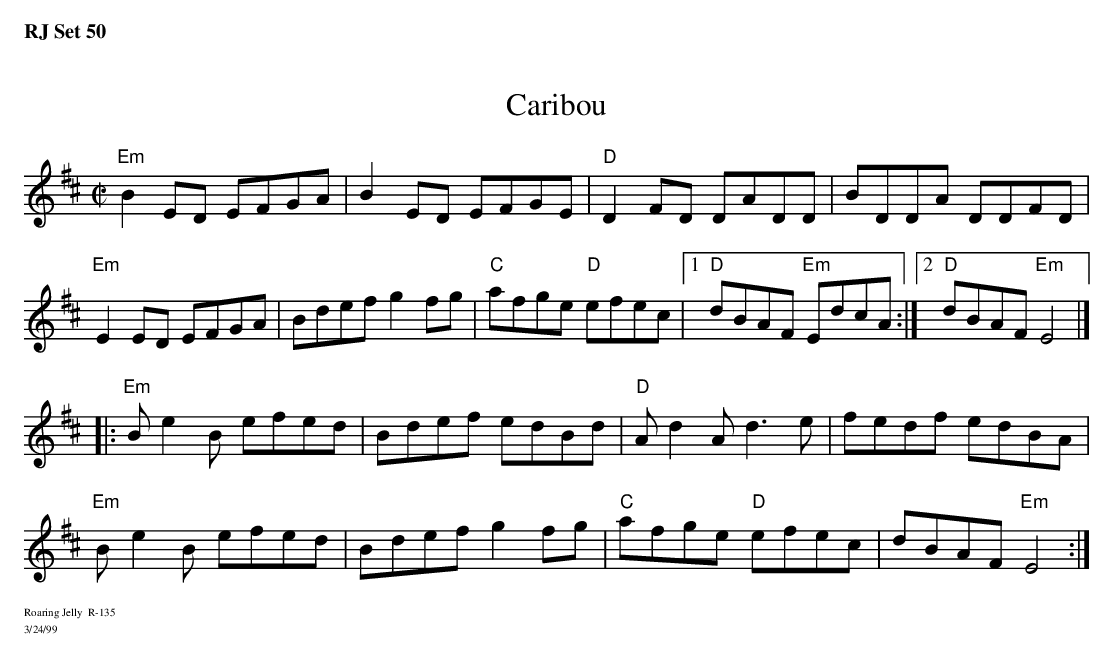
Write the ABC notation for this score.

X:1
T: Caribou
M: C|
K: Edor
"Em"B2ED EFGA| B2ED EFGE| "D"D2FD DADD| BDDA DDFD|
"Em"E2ED EFGA| Bdef g2fg| "C"afge "D"efec |1 "D"dBAF "Em"EdcA :|2 "D"dBAF "Em"E4|]
|:\
"Em"Be2B efed| Bdef edBd| "D"Ad2A d3e| fedf edBA|
"Em"Be2B efed| Bdef g2fg| "C"afge "D"efec| dBAF "Em"E4 :|
